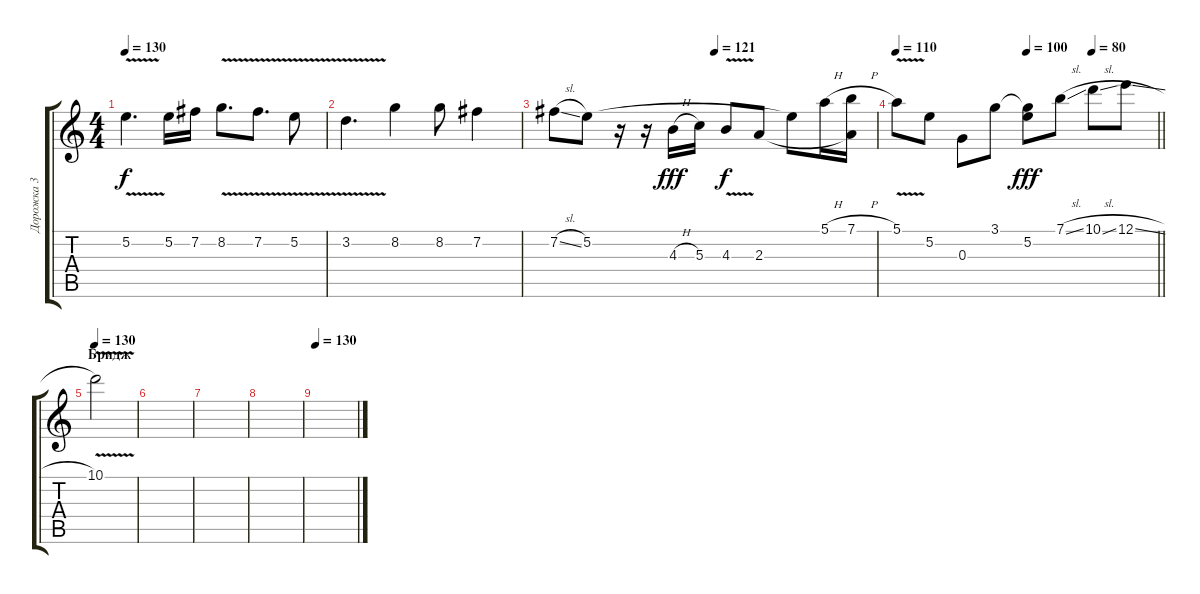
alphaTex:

\track ("Дорожка 3" "Дорожка 3") {instrument acousticguitarsteel}
\staff {score tabs}
\tuning (E4 B3 G3 D3 A2 E2) {hide}
\ts (4 4)
\tempo 130
\clef g2
\ks c
5.2{v}.4{d dy f} 5.2.16 7.2.16 8.2{v}.8{d} 7.2{v}.8{d} 5.2{v}.8 |
3.2{v}.4{d} 8.2.4 8.2.8 7.2.4 |
\tempo (121 0.5)
7.2{sl}.8 5.2.8 r.16 r.16 4.3{h}.16{dy fff} 5.3.16 4.3{v}.8{dy f} 2.3.8 5.2{t}.8 5.1{h}.16 (7.1{h} 2.3{t}).16 |
\tempo 110
\tempo (100 0.5)
\tempo (80 0.75)
\barLineRight lightlight
5.1{v}.8 5.2.8 0.3.8 3.1.8 (3.1{t} 5.2).8{dy fff} 7.1{sl}.8 10.1{sl}.8 12.1{sl}.8 |
\section ("" "Бридж")
\tempo 130
10.1{v}.2 |
|
|
|
\tempo 130
